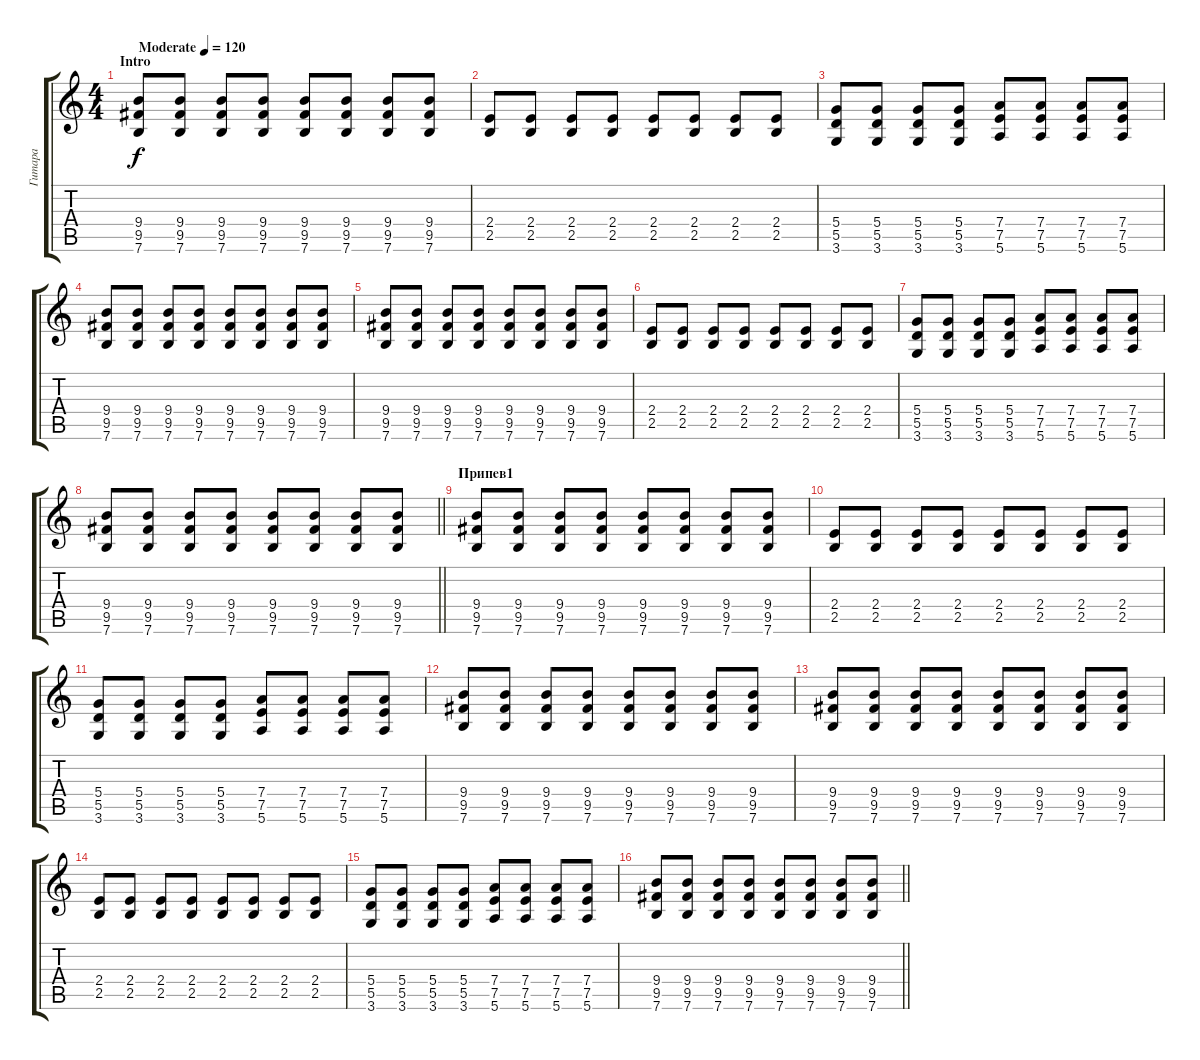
\track ("Гитара" "Гитара") {instrument distortionguitar}
\staff {score tabs}
\tuning (E4 B3 G3 D3 A2 E2) {hide}
\ts (4 4)
\section ("" "Intro")
\tempo (120 "Moderate")
\clef g2
\ks c
(9.4 9.5 7.6).8{dy f instrument distortionguitar} (9.4 9.5 7.6).8 (9.4 9.5 7.6).8 (9.4 9.5 7.6).8 (9.4 9.5 7.6).8 (9.4 9.5 7.6).8 (9.4 9.5 7.6).8 (9.4 9.5 7.6).8 |
(2.4 2.5).8 (2.4 2.5).8 (2.4 2.5).8 (2.4 2.5).8 (2.4 2.5).8 (2.4 2.5).8 (2.4 2.5).8 (2.4 2.5).8 |
(5.4 5.5 3.6).8 (5.4 5.5 3.6).8 (5.4 5.5 3.6).8 (5.4 5.5 3.6).8 (7.4 7.5 5.6).8 (7.4 7.5 5.6).8 (7.4 7.5 5.6).8 (7.4 7.5 5.6).8 |
(9.4 9.5 7.6).8 (9.4 9.5 7.6).8 (9.4 9.5 7.6).8 (9.4 9.5 7.6).8 (9.4 9.5 7.6).8 (9.4 9.5 7.6).8 (9.4 9.5 7.6).8 (9.4 9.5 7.6).8 |
(9.4 9.5 7.6).8 (9.4 9.5 7.6).8 (9.4 9.5 7.6).8 (9.4 9.5 7.6).8 (9.4 9.5 7.6).8 (9.4 9.5 7.6).8 (9.4 9.5 7.6).8 (9.4 9.5 7.6).8 |
(2.4 2.5).8 (2.4 2.5).8 (2.4 2.5).8 (2.4 2.5).8 (2.4 2.5).8 (2.4 2.5).8 (2.4 2.5).8 (2.4 2.5).8 |
(5.4 5.5 3.6).8 (5.4 5.5 3.6).8 (5.4 5.5 3.6).8 (5.4 5.5 3.6).8 (7.4 7.5 5.6).8 (7.4 7.5 5.6).8 (7.4 7.5 5.6).8 (7.4 7.5 5.6).8 |
\barLineRight lightlight
(9.4 9.5 7.6).8 (9.4 9.5 7.6).8 (9.4 9.5 7.6).8 (9.4 9.5 7.6).8 (9.4 9.5 7.6).8 (9.4 9.5 7.6).8 (9.4 9.5 7.6).8 (9.4 9.5 7.6).8 |
\section ("" "Припев1")
(9.4 9.5 7.6).8 (9.4 9.5 7.6).8 (9.4 9.5 7.6).8 (9.4 9.5 7.6).8 (9.4 9.5 7.6).8 (9.4 9.5 7.6).8 (9.4 9.5 7.6).8 (9.4 9.5 7.6).8 |
(2.4 2.5).8 (2.4 2.5).8 (2.4 2.5).8 (2.4 2.5).8 (2.4 2.5).8 (2.4 2.5).8 (2.4 2.5).8 (2.4 2.5).8 |
(5.4 5.5 3.6).8 (5.4 5.5 3.6).8 (5.4 5.5 3.6).8 (5.4 5.5 3.6).8 (7.4 7.5 5.6).8 (7.4 7.5 5.6).8 (7.4 7.5 5.6).8 (7.4 7.5 5.6).8 |
(9.4 9.5 7.6).8 (9.4 9.5 7.6).8 (9.4 9.5 7.6).8 (9.4 9.5 7.6).8 (9.4 9.5 7.6).8 (9.4 9.5 7.6).8 (9.4 9.5 7.6).8 (9.4 9.5 7.6).8 |
(9.4 9.5 7.6).8 (9.4 9.5 7.6).8 (9.4 9.5 7.6).8 (9.4 9.5 7.6).8 (9.4 9.5 7.6).8 (9.4 9.5 7.6).8 (9.4 9.5 7.6).8 (9.4 9.5 7.6).8 |
(2.4 2.5).8 (2.4 2.5).8 (2.4 2.5).8 (2.4 2.5).8 (2.4 2.5).8 (2.4 2.5).8 (2.4 2.5).8 (2.4 2.5).8 |
(5.4 5.5 3.6).8 (5.4 5.5 3.6).8 (5.4 5.5 3.6).8 (5.4 5.5 3.6).8 (7.4 7.5 5.6).8 (7.4 7.5 5.6).8 (7.4 7.5 5.6).8 (7.4 7.5 5.6).8 |
\barLineRight lightlight
(9.4 9.5 7.6).8 (9.4 9.5 7.6).8 (9.4 9.5 7.6).8 (9.4 9.5 7.6).8 (9.4 9.5 7.6).8 (9.4 9.5 7.6).8 (9.4 9.5 7.6).8 (9.4 9.5 7.6).8
